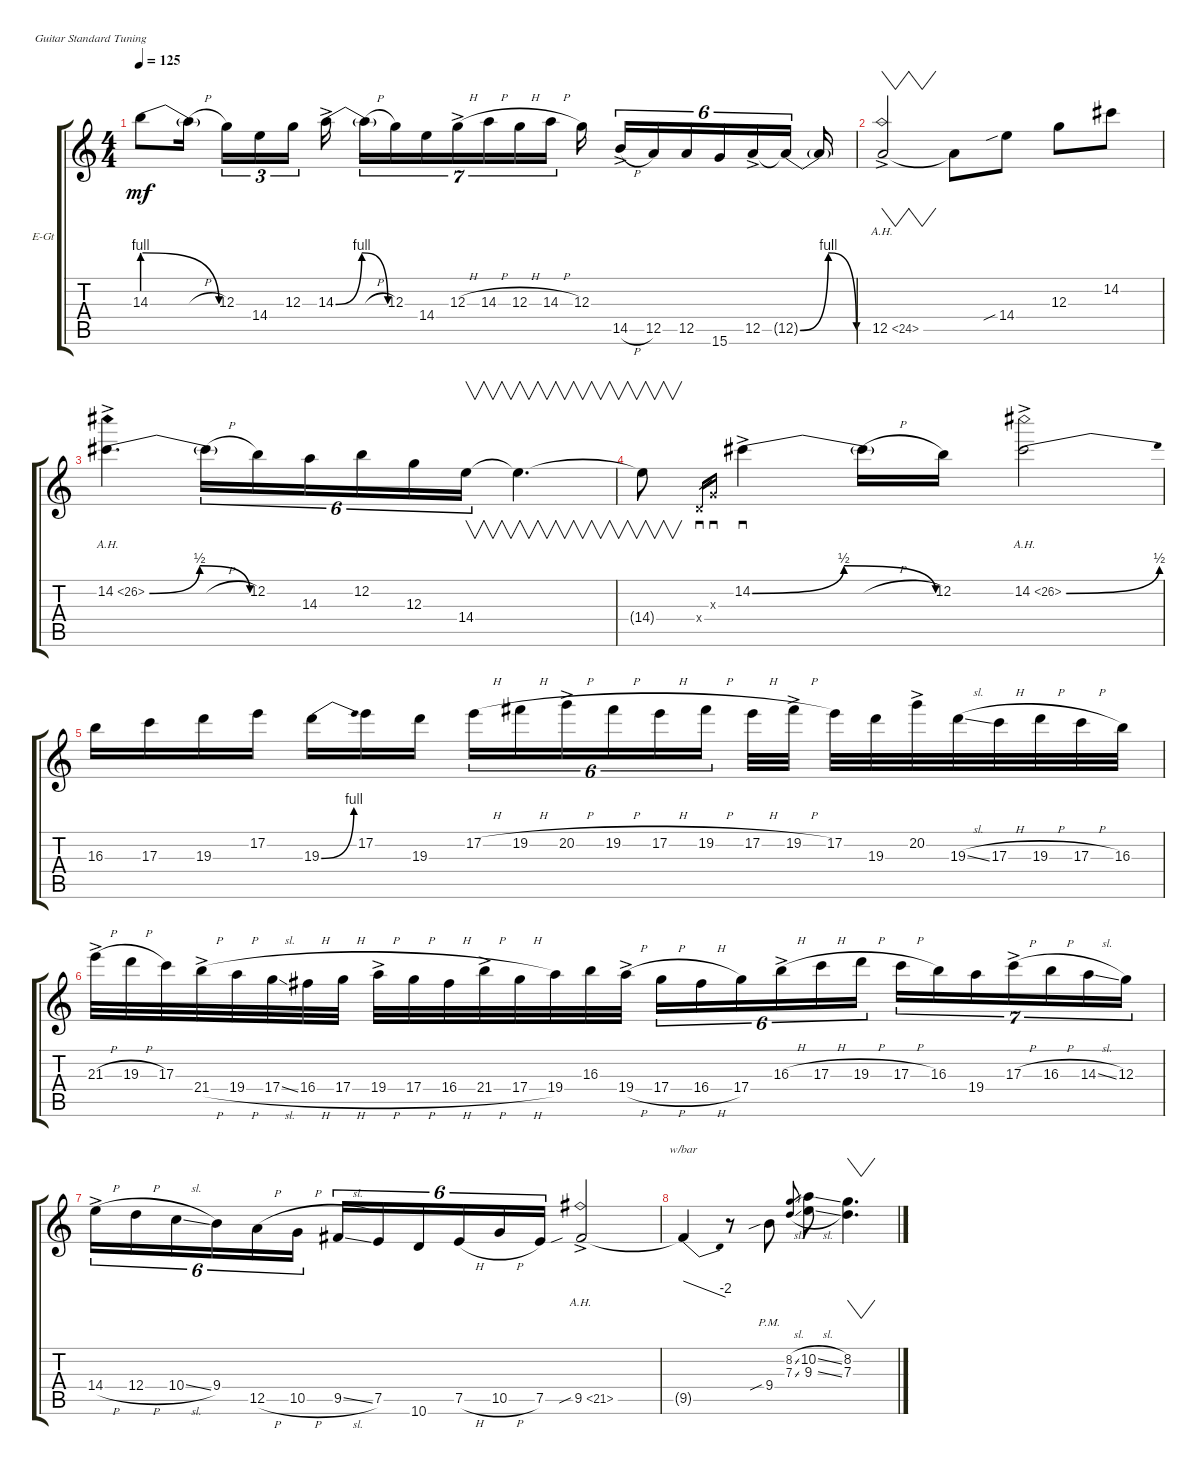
\defaultSystemsLayout 4
\bracketExtendMode groupsimilarinstruments
\firstSystemTrackNameOrientation horizontal
\otherSystemsTrackNameOrientation horizontal
\track ("Lead Distortion" "E-Gt") {instrument distortionguitar}
\staff {score tabs}
\tuning (E4 B3 G3 D3 A2 E2)
\ts (4 4)
\tempo 125
\clef g2
\ks c
14.3{be (release 0 4 15 0) t}.8{dy mf} 14.3{h t}.16 12.3.16{tu (3 2)} 14.4.16{tu (3 2)} 12.3.16{tu (3 2)} 14.3{be (bendrelease 0 0 10.2 4 20.4 4 30 0) ac}.16 14.3{h t}.16{tu (7 4)} 12.3.16{tu (7 4)} 14.4.16{tu (7 4)} 12.3{h ac}.16{tu (7 4)} 14.3{h}.16{tu (7 4)} 12.3{h}.16{tu (7 4)} 14.3{h}.16{tu (7 4)} 12.3.16 14.5{h ac}.16{tu (6 4)} 12.5.16{tu (6 4)} 12.5.16{tu (6 4)} 15.6.16{tu (6 4)} 12.5{ac}.16{tu (6 4)} 12.5{be (bendrelease 0 0 10.2 4 20.4 4 30 0) t}.16{tu (6 4)} 12.5{t}.16 |
12.5{ah 12 ac}.2{vw} 12.5{t}.8 14.4{sib}.8 12.3.8 14.2.8 |
14.2{be (bendrelease 0 0 10.2 2 20.4 2 30 0) ah 12 ac}.4{d} 14.2{h t}.16{tu (6 4)} 12.2.16{tu (6 4)} 14.3.16{tu (6 4)} 12.2.16{tu (6 4)} 12.3.16{tu (6 4)} 14.4.16{v tu (6 4)} 14.4{t}.4{v d} |
14.4{t}.8{v} 0.4{x}.16{sd gr} 0.3{x}.16{sd gr} 14.2{be (bendrelease 0 0 10.2 2 20.4 2 30 0) ac}.4{sd} 14.2{h t}.16 12.2.16 14.2{be (bend 0 0 15 2) ah 12 ac}.2 |
16.3.16 17.3.16 19.3.16 17.2.16 19.3{be (bend 0 0 15 4)}.16 17.2.16 19.3.16 17.2{h}.16{tu (6 4)} 19.2{h}.16{tu (6 4)} 20.2{h ac}.16{tu (6 4)} 19.2{h}.16{tu (6 4)} 17.2{h}.16{tu (6 4)} 19.2{h}.16{tu (6 4)} 17.2{h}.32 19.2{h ac}.32 17.2.32 19.3.32 20.2{ac}.32 19.3{sl}.32 17.3{h}.32 19.3{h}.32 17.3{h}.32 16.3.32 |
21.3{h ac}.32 19.3{h}.32 17.3.32 21.4{h ac}.32 19.4{h}.32 17.4{sl}.32 16.4{h}.32 17.4{h}.32 19.4{h ac}.32 17.4{h}.32 16.4{h}.32 21.4{h ac}.32 17.4{h}.32 19.4.32 16.3.32 19.4{h ac}.32 17.4{h}.16{tu (6 4)} 16.4{h}.16{tu (6 4)} 17.4.16{tu (6 4)} 16.3{h ac}.16{tu (6 4)} 17.3{h}.16{tu (6 4)} 19.3{h}.16{tu (6 4)} 17.3{h}.16{tu (7 4)} 16.3.16{tu (7 4)} 19.4.16{tu (7 4)} 17.3{h ac}.16{tu (7 4)} 16.3{h}.16{tu (7 4)} 14.3{sl}.16{tu (7 4)} 12.3.16{tu (7 4)} |
14.4{h ac}.16{tu (6 4)} 12.4{h}.16{tu (6 4)} 10.4{sl}.16{tu (6 4)} 9.4.16{tu (6 4)} 12.5{h}.16{tu (6 4)} 10.5{h}.16{tu (6 4)} 9.5{sl}.16{tu (6 4)} 7.5.16{tu (6 4)} 10.6.16{tu (6 4)} 7.5{h}.16{tu (6 4)} 10.5{h}.16{tu (6 4)} 7.5.16{tu (6 4)} 9.5{ah 12 sib ac}.2 |
9.5{t}.4{tbe (dive default 0 0 45 -8)} r.8 9.4{sib pm}.8 (8.2{sl} 7.3{sl}).8{gr} (10.2{sl} 9.3{sl}).8 (8.2 7.3).4{vw d}
